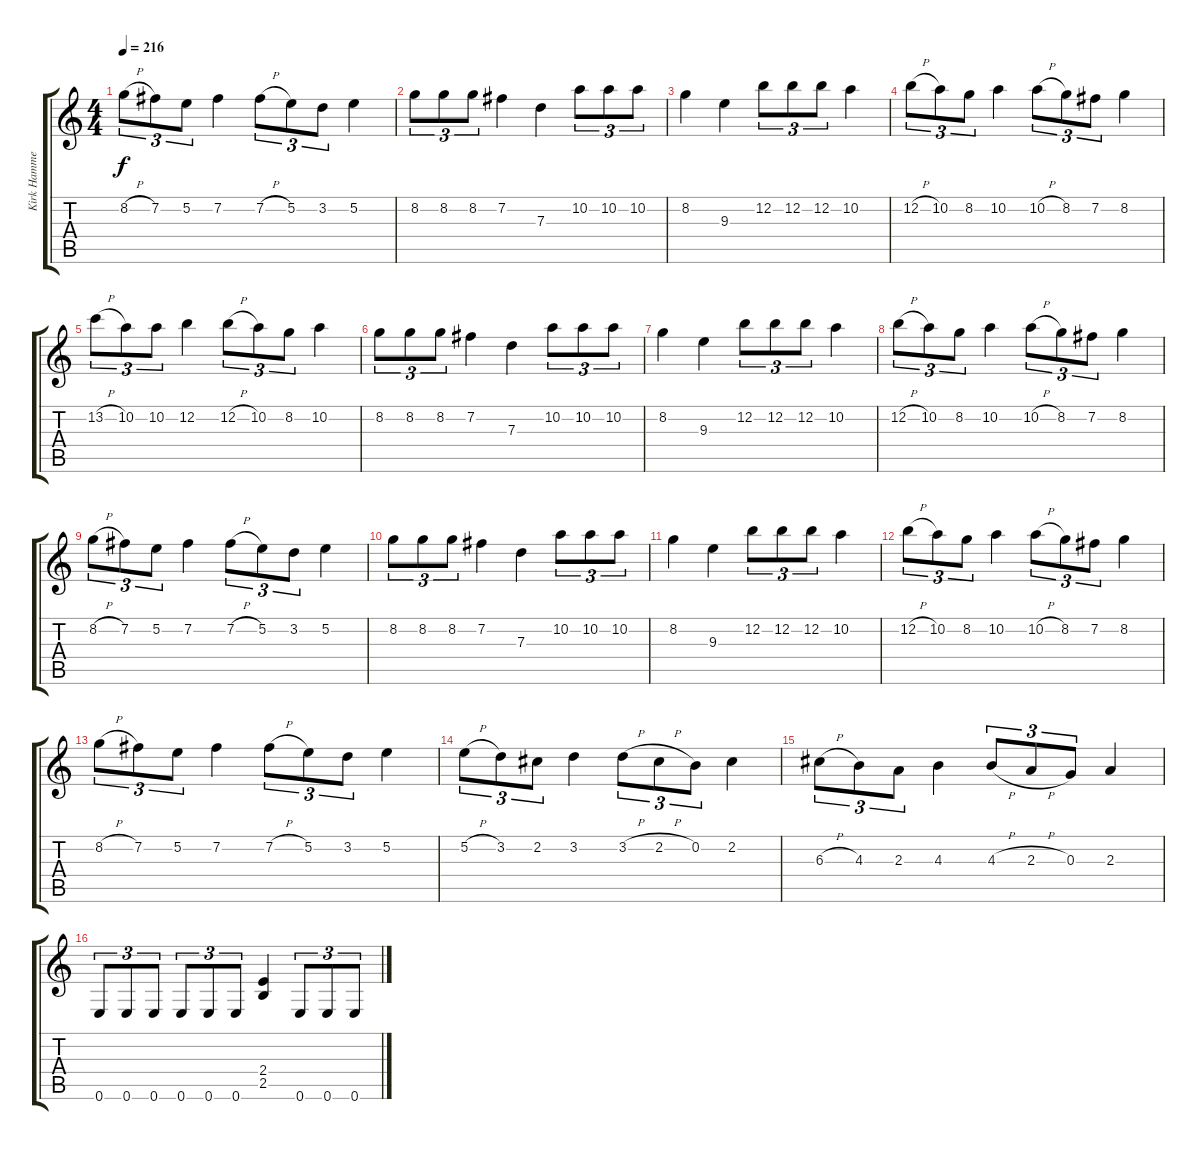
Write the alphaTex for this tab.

\track ("Kirk Hammet" "Kirk Hamme") {instrument acousticguitarsteel}
\staff {score tabs}
\tuning (E4 B3 G3 D3 A2 E2) {hide}
\ts (4 4)
\tempo 216
\clef g2
\ks c
8.2{h}.8{tu (3 2) dy f} 7.2.8{tu (3 2)} 5.2.8{tu (3 2)} 7.2.4 7.2{h}.8{tu (3 2)} 5.2.8{tu (3 2)} 3.2.8{tu (3 2)} 5.2.4 |
8.2.8{tu (3 2)} 8.2.8{tu (3 2)} 8.2.8{tu (3 2)} 7.2.4 7.3.4 10.2.8{tu (3 2)} 10.2.8{tu (3 2)} 10.2.8{tu (3 2)} |
8.2.4 9.3.4 12.2.8{tu (3 2)} 12.2.8{tu (3 2)} 12.2.8{tu (3 2)} 10.2.4 |
12.2{h}.8{tu (3 2)} 10.2.8{tu (3 2)} 8.2.8{tu (3 2)} 10.2.4 10.2{h}.8{tu (3 2)} 8.2.8{tu (3 2)} 7.2.8{tu (3 2)} 8.2.4 |
13.2{h}.8{tu (3 2)} 10.2.8{tu (3 2)} 10.2.8{tu (3 2)} 12.2.4 12.2{h}.8{tu (3 2)} 10.2.8{tu (3 2)} 8.2.8{tu (3 2)} 10.2.4 |
8.2.8{tu (3 2)} 8.2.8{tu (3 2)} 8.2.8{tu (3 2)} 7.2.4 7.3.4 10.2.8{tu (3 2)} 10.2.8{tu (3 2)} 10.2.8{tu (3 2)} |
8.2.4 9.3.4 12.2.8{tu (3 2)} 12.2.8{tu (3 2)} 12.2.8{tu (3 2)} 10.2.4 |
12.2{h}.8{tu (3 2)} 10.2.8{tu (3 2)} 8.2.8{tu (3 2)} 10.2.4 10.2{h}.8{tu (3 2)} 8.2.8{tu (3 2)} 7.2.8{tu (3 2)} 8.2.4 |
8.2{h}.8{tu (3 2)} 7.2.8{tu (3 2)} 5.2.8{tu (3 2)} 7.2.4 7.2{h}.8{tu (3 2)} 5.2.8{tu (3 2)} 3.2.8{tu (3 2)} 5.2.4 |
8.2.8{tu (3 2)} 8.2.8{tu (3 2)} 8.2.8{tu (3 2)} 7.2.4 7.3.4 10.2.8{tu (3 2)} 10.2.8{tu (3 2)} 10.2.8{tu (3 2)} |
8.2.4 9.3.4 12.2.8{tu (3 2)} 12.2.8{tu (3 2)} 12.2.8{tu (3 2)} 10.2.4 |
12.2{h}.8{tu (3 2)} 10.2.8{tu (3 2)} 8.2.8{tu (3 2)} 10.2.4 10.2{h}.8{tu (3 2)} 8.2.8{tu (3 2)} 7.2.8{tu (3 2)} 8.2.4 |
8.2{h}.8{tu (3 2)} 7.2.8{tu (3 2)} 5.2.8{tu (3 2)} 7.2.4 7.2{h}.8{tu (3 2)} 5.2.8{tu (3 2)} 3.2.8{tu (3 2)} 5.2.4 |
5.2{h}.8{tu (3 2)} 3.2.8{tu (3 2)} 2.2.8{tu (3 2)} 3.2.4 3.2{h}.8{tu (3 2)} 2.2{h}.8{tu (3 2)} 0.2.8{tu (3 2)} 2.2.4 |
6.3{h}.8{tu (3 2)} 4.3.8{tu (3 2)} 2.3.8{tu (3 2)} 4.3.4 4.3{h}.8{tu (3 2)} 2.3{h}.8{tu (3 2)} 0.3.8{tu (3 2)} 2.3.4 |
0.6.8{tu (3 2)} 0.6.8{tu (3 2)} 0.6.8{tu (3 2)} 0.6.8{tu (3 2)} 0.6.8{tu (3 2)} 0.6.8{tu (3 2)} (2.4 2.5).4 0.6.8{tu (3 2)} 0.6.8{tu (3 2)} 0.6.8{tu (3 2)}
